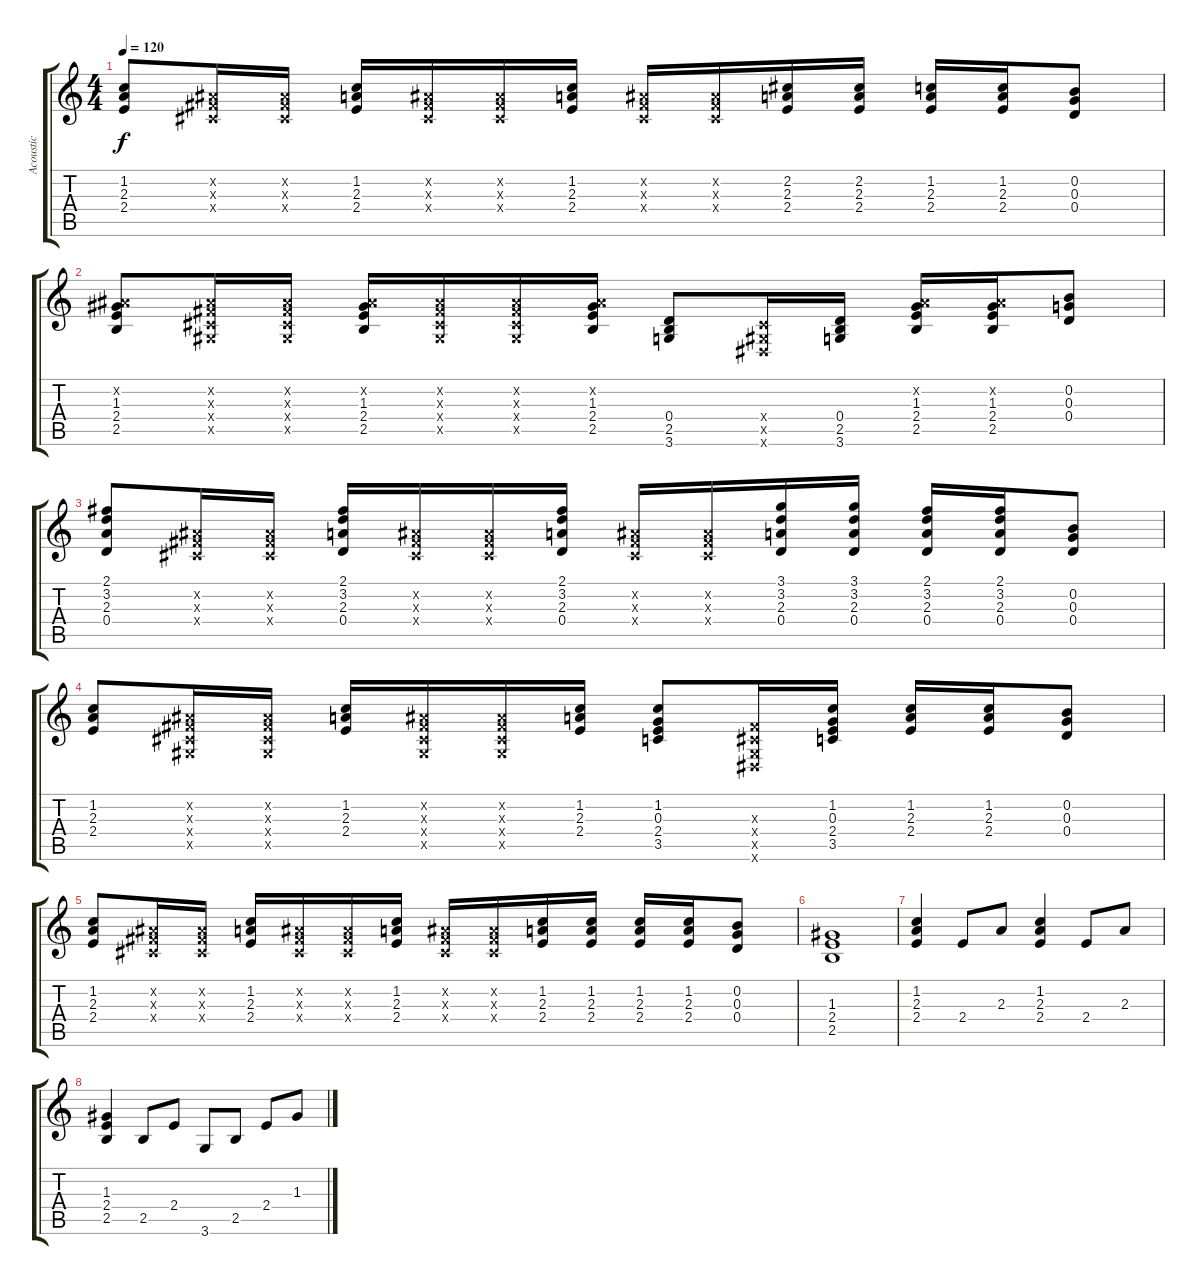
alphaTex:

\track ("Acoustic" "Acoustic") {instrument acousticguitarsteel}
\staff {score tabs}
\tuning (E4 B3 G3 D3 A2 E2) {hide}
\ts (4 4)
\tempo 120
\clef g2
\ks c
(1.2 2.3 2.4).8{dy f} (-1.2{x} -1.3{x} -1.4{x}).16 (-1.2{x} -1.3{x} -1.4{x}).16 (1.2 2.3 2.4).16 (-1.2{x} -1.3{x} -1.4{x}).16 (-1.2{x} -1.3{x} -1.4{x}).16 (1.2 2.3 2.4).16 (-1.2{x} -1.3{x} -1.4{x}).16 (-1.2{x} -1.3{x} -1.4{x}).16 (2.2 2.3 2.4).16 (2.2 2.3 2.4).16 (1.2 2.3 2.4).16 (1.2 2.3 2.4).16 (0.2 0.3 0.4).8 |
(-1.2{x} 1.3 2.4 2.5).8 (-1.2{x} -1.3{x} -1.4{x} -1.5{x}).16 (-1.2{x} -1.3{x} -1.4{x} -1.5{x}).16 (-1.2{x} 1.3 2.4 2.5).16 (-1.2{x} -1.3{x} -1.4{x} -1.5{x}).16 (-1.2{x} -1.3{x} -1.4{x} -1.5{x}).16 (-1.2{x} 1.3 2.4 2.5).16 (0.4 2.5 3.6).8 (-1.4{x} -1.5{x} -1.6{x}).16 (0.4 2.5 3.6).16 (-1.2{x} 1.3 2.4 2.5).16 (-1.2{x} 1.3 2.4 2.5).16 (0.2 0.3 0.4).8 |
(2.1 3.2 2.3 0.4).8 (-1.2{x} -1.3{x} -1.4{x}).16 (-1.2{x} -1.3{x} -1.4{x}).16 (2.1 3.2 2.3 0.4).16 (-1.2{x} -1.3{x} -1.4{x}).16 (-1.2{x} -1.3{x} -1.4{x}).16 (2.1 3.2 2.3 0.4).16 (-1.2{x} -1.3{x} -1.4{x}).16 (-1.2{x} -1.3{x} -1.4{x}).16 (3.1 3.2 2.3 0.4).16 (3.1 3.2 2.3 0.4).16 (2.1 3.2 2.3 0.4).16 (2.1 3.2 2.3 0.4).16 (0.2 0.3 0.4).8 |
(1.2 2.3 2.4).8 (-1.2{x} -1.3{x} -1.4{x} -1.5{x}).16 (-1.2{x} -1.3{x} -1.4{x} -1.5{x}).16 (1.2 2.3 2.4).16 (-1.2{x} -1.3{x} -1.4{x} -1.5{x}).16 (-1.2{x} -1.3{x} -1.4{x} -1.5{x}).16 (1.2 2.3 2.4).16 (1.2 0.3 2.4 3.5).8 (-1.3{x} -1.4{x} -1.5{x} -1.6{x}).16 (1.2 0.3 2.4 3.5).16 (1.2 2.3 2.4).16 (1.2 2.3 2.4).16 (0.2 0.3 0.4).8 |
(1.2 2.3 2.4).8 (-1.2{x} -1.3{x} -1.4{x}).16 (-1.2{x} -1.3{x} -1.4{x}).16 (1.2 2.3 2.4).16 (-1.2{x} -1.3{x} -1.4{x}).16 (-1.2{x} -1.3{x} -1.4{x}).16 (1.2 2.3 2.4).16 (-1.2{x} -1.3{x} -1.4{x}).16 (-1.2{x} -1.3{x} -1.4{x}).16 (1.2 2.3 2.4).16 (1.2 2.3 2.4).16 (1.2 2.3 2.4).16 (1.2 2.3 2.4).16 (0.2 0.3 0.4).8 |
(1.3 2.4 2.5).1 |
(1.2 2.3 2.4).4 2.4.8 2.3.8 (1.2 2.3 2.4).4 2.4.8 2.3.8 |
(1.3 2.4 2.5).4 2.5.8 2.4.8 3.6.8 2.5.8 2.4.8 1.3.8
